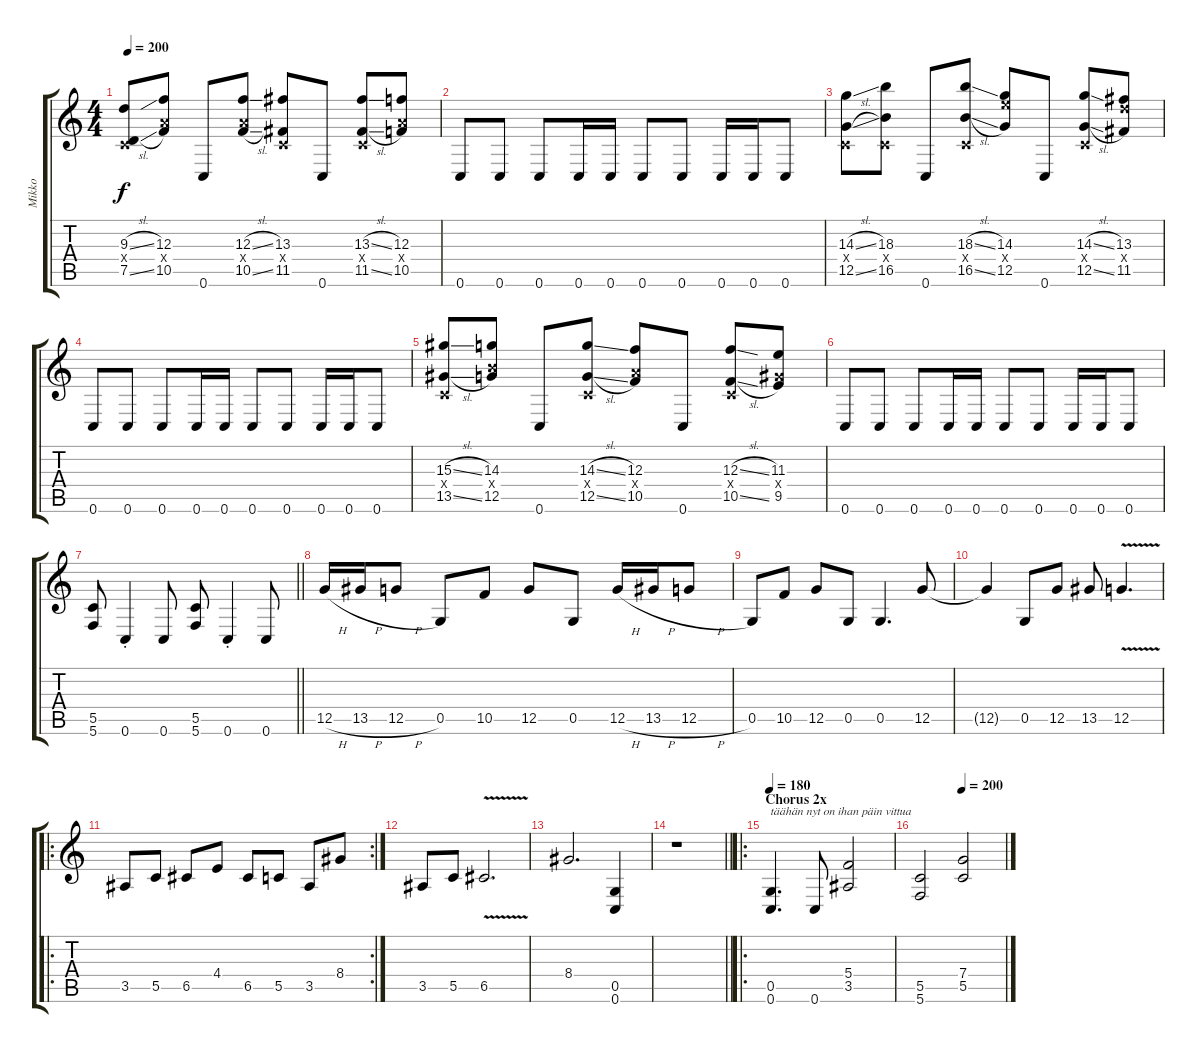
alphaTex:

\track ("Mikko" "Mikko") {instrument distortionguitar}
\staff {score tabs}
\tuning (D4 A3 F3 C3 G2 C2) {hide}
\ts (4 4)
\tempo 200
\clef g2
\ks c
(9.3{sl} 0.4{x} 7.5{sl}).8{dy f} (12.3 9.4{x} 10.5).8 0.6.8 (12.3{sl} 9.4{x} 10.5{sl}).8 (13.3 0.4{x} 11.5).8 0.6.8 (13.3{sl} 0.4{x} 11.5{sl}).8 (12.3 9.4{x} 10.5).8 |
0.6.8 0.6.8 0.6.8 0.6.16 0.6.16 0.6.8 0.6.8 0.6.16 0.6.16 0.6.8 |
(14.3{sl} 0.4{x} 12.5{sl}).8 (18.3 0.4{x} 16.5).8 0.6.8 (18.3{sl} 0.4{x} 16.5{sl}).8 (14.3 16.4{x} 12.5).8 0.6.8 (14.3{sl} 0.4{x} 12.5{sl}).8 (13.3 14.4{x} 11.5).8 |
0.6.8 0.6.8 0.6.8 0.6.16 0.6.16 0.6.8 0.6.8 0.6.16 0.6.16 0.6.8 |
(15.3{sl} 0.4{x} 13.5{sl}).8 (14.3 11.4{x} 12.5).8 0.6.8 (14.3{sl} 0.4{x} 12.5{sl}).8 (12.3 9.4{x} 10.5).8 0.6.8 (12.3{sl} 0.4{x} 10.5{sl}).8 (11.3 8.4{x} 9.5).8 |
0.6.8 0.6.8 0.6.8 0.6.16 0.6.16 0.6.8 0.6.8 0.6.16 0.6.16 0.6.8 |
\barLineRight lightlight
(5.5 5.6).8 0.6{st}.4 0.6.8 (5.5 5.6).8 0.6{st}.4 0.6.8 |
12.5{h}.16 13.5{h}.16 12.5{h}.8 0.5.8 10.5.8 12.5.8 0.5.8 12.5{h}.16 13.5{h}.16 12.5{h}.8 |
0.5.8 10.5.8 12.5.8 0.5.8 0.5.4{d} 12.5.8 |
12.5{t}.4 0.5.8 12.5.8 13.5.8 12.5{v}.4{d} |
\ro
\rc 2
3.5.8 5.5.8 6.5.8 4.4.8 6.5.8 5.5.8 3.5.8 8.4.8 |
3.5.8 5.5.8 6.5{v}.2{d} |
8.4.2{d} (0.5 0.6).4 |
\barLineRight lightlight
r.1 |
\ro
\section ("" "Chorus 2x")
\tempo 180
(0.5 0.6).4{d txt "täähän nyt on ihan päin vittua"} 0.6.8 (5.4 3.5).2 |
\tempo (200 0.5)
(5.5 5.6).2 (7.4 5.5).2
